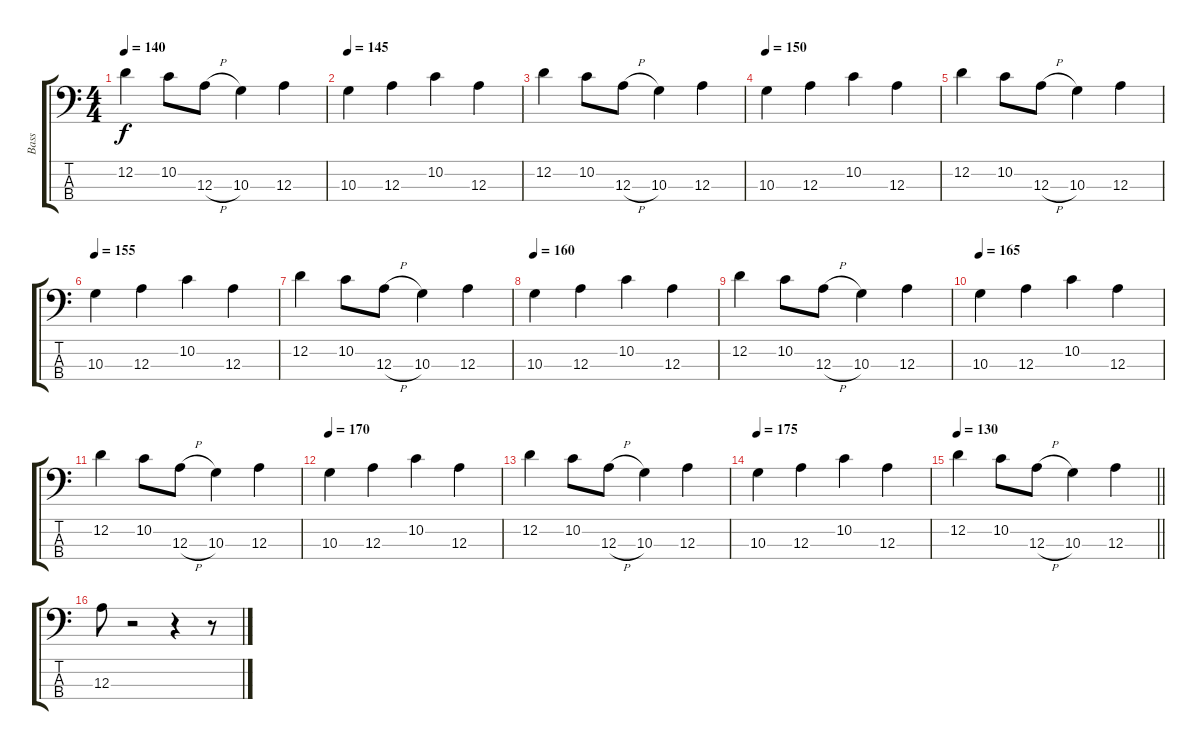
\track ("Bass" "Bass") {instrument electricbassfinger}
\staff {score tabs}
\tuning (G2 D2 A1 E1) {hide}
\ts (4 4)
\tempo 140
\clef f4
\ks c
12.2.4{dy f} 10.2.8 12.3{h}.8 10.3.4 12.3.4 |
\tempo 145
10.3.4 12.3.4 10.2.4 12.3.4 |
12.2.4 10.2.8 12.3{h}.8 10.3.4 12.3.4 |
\tempo 150
10.3.4 12.3.4 10.2.4 12.3.4 |
12.2.4 10.2.8 12.3{h}.8 10.3.4 12.3.4 |
\tempo 155
10.3.4 12.3.4 10.2.4 12.3.4 |
12.2.4 10.2.8 12.3{h}.8 10.3.4 12.3.4 |
\tempo 160
10.3.4 12.3.4 10.2.4 12.3.4 |
12.2.4 10.2.8 12.3{h}.8 10.3.4 12.3.4 |
\tempo 165
10.3.4 12.3.4 10.2.4 12.3.4 |
12.2.4 10.2.8 12.3{h}.8 10.3.4 12.3.4 |
\tempo 170
10.3.4 12.3.4 10.2.4 12.3.4 |
12.2.4 10.2.8 12.3{h}.8 10.3.4 12.3.4 |
\tempo 175
10.3.4 12.3.4 10.2.4 12.3.4 |
\tempo 130
\barLineRight lightlight
12.2.4 10.2.8 12.3{h}.8 10.3.4 12.3.4 |
12.3.8 r.2 r.4 r.8
